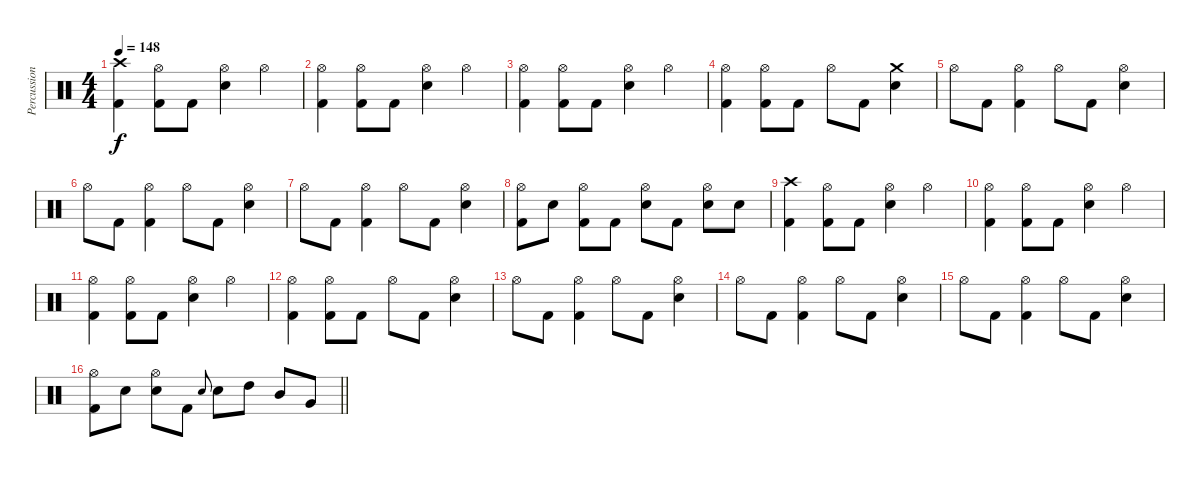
\track ("Percussion" "Percussion") {instrument percussion}
\staff {score}
\articulation defaults
\ts (4 4)
\tempo 148
\clef neutral
\ks c
("Crash high (hit)" "Kick (hit) 2").4{dy f} ("Hi-Hat (open)" "Kick (hit) 2").8 "Kick (hit) 2".8 ("Hi-Hat (open)" "Electric Snare (hit)").4 "Hi-Hat (open)".4 |
("Hi-Hat (open)" "Kick (hit) 2").4 ("Hi-Hat (open)" "Kick (hit) 2").8 "Kick (hit) 2".8 ("Hi-Hat (open)" "Electric Snare (hit)").4 "Hi-Hat (open)".4 |
("Hi-Hat (open)" "Kick (hit) 2").4 ("Hi-Hat (open)" "Kick (hit) 2").8 "Kick (hit) 2".8 ("Hi-Hat (open)" "Electric Snare (hit)").4 "Hi-Hat (open)".4 |
("Hi-Hat (open)" "Kick (hit) 2").4 ("Hi-Hat (open)" "Kick (hit) 2").8 "Kick (hit) 2".8 "Hi-Hat (open)".8 "Kick (hit) 2".8 ("Crash medium (hit)" "Electric Snare (hit)").4 |
"Hi-Hat (open)".8 "Kick (hit) 2".8 ("Hi-Hat (open)" "Kick (hit) 2").4 "Hi-Hat (open)".8 "Kick (hit) 2".8 ("Hi-Hat (open)" "Electric Snare (hit)").4 |
"Hi-Hat (open)".8 "Kick (hit) 2".8 ("Hi-Hat (open)" "Kick (hit) 2").4 "Hi-Hat (open)".8 "Kick (hit) 2".8 ("Hi-Hat (open)" "Electric Snare (hit)").4 |
"Hi-Hat (open)".8 "Kick (hit) 2".8 ("Hi-Hat (open)" "Kick (hit) 2").4 "Hi-Hat (open)".8 "Kick (hit) 2".8 ("Hi-Hat (open)" "Electric Snare (hit)").4 |
("Hi-Hat (open)" "Kick (hit) 2").8 "Electric Snare (hit)".8 ("Hi-Hat (open)" "Kick (hit) 2").8 "Kick (hit) 2".8 ("Hi-Hat (open)" "Electric Snare (hit)").8 "Kick (hit) 2".8 ("Hi-Hat (open)" "Electric Snare (hit)").8 "Electric Snare (hit)".8 |
("Crash high (hit)" "Kick (hit) 2").4 ("Hi-Hat (open)" "Kick (hit) 2").8 "Kick (hit) 2".8 ("Hi-Hat (open)" "Electric Snare (hit)").4 "Hi-Hat (open)".4 |
("Hi-Hat (open)" "Kick (hit) 2").4 ("Hi-Hat (open)" "Kick (hit) 2").8 "Kick (hit) 2".8 ("Hi-Hat (open)" "Electric Snare (hit)").4 "Hi-Hat (open)".4 |
("Hi-Hat (open)" "Kick (hit) 2").4 ("Hi-Hat (open)" "Kick (hit) 2").8 "Kick (hit) 2".8 ("Hi-Hat (open)" "Electric Snare (hit)").4 "Hi-Hat (open)".4 |
("Hi-Hat (open)" "Kick (hit) 2").4 ("Hi-Hat (open)" "Kick (hit) 2").8 "Kick (hit) 2".8 "Hi-Hat (open)".8 "Kick (hit) 2".8 ("Hi-Hat (open)" "Electric Snare (hit)").4 |
"Hi-Hat (open)".8 "Kick (hit) 2".8 ("Hi-Hat (open)" "Kick (hit) 2").4 "Hi-Hat (open)".8 "Kick (hit) 2".8 ("Hi-Hat (open)" "Electric Snare (hit)").4 |
"Hi-Hat (open)".8 "Kick (hit) 2".8 ("Hi-Hat (open)" "Kick (hit) 2").4 "Hi-Hat (open)".8 "Kick (hit) 2".8 ("Hi-Hat (open)" "Electric Snare (hit)").4 |
"Hi-Hat (open)".8 "Kick (hit) 2".8 ("Hi-Hat (open)" "Kick (hit) 2").4 "Hi-Hat (open)".8 "Kick (hit) 2".8 ("Hi-Hat (open)" "Electric Snare (hit)").4 |
\barLineRight lightlight
("Hi-Hat (open)" "Kick (hit) 2").8 "Electric Snare (hit)".8 ("Hi-Hat (open)" "Electric Snare (hit)").8 "Kick (hit) 2".8 "Electric Snare (hit)".8{gr onbeat} "Electric Snare (hit)".8 "High Tom (hit)".8 "Mid Tom (hit)".8 "Very Low Tom (hit)".8
